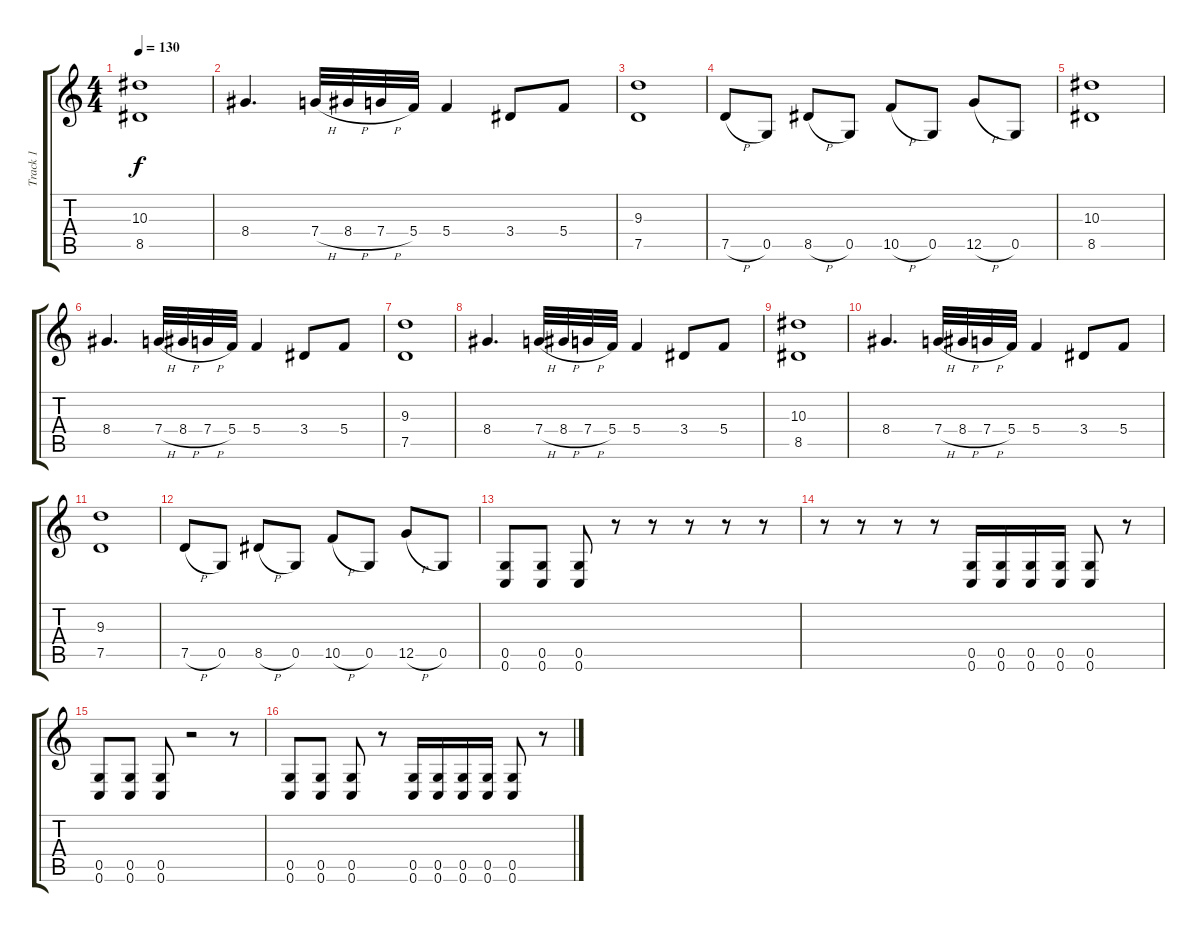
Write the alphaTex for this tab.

\track ("Track 1" "Track 1") {instrument distortionguitar}
\staff {score tabs}
\tuning (D4 A3 F3 C3 G2 C2) {hide}
\ts (4 4)
\tempo 130
\clef g2
\ks c
(10.3 8.5).1{dy f} |
8.4.4{d} 7.4{h}.32 8.4{h}.32 7.4{h}.32 5.4.32 5.4.4 3.4.8 5.4.8 |
(9.3 7.5).1 |
7.5{h}.8 0.5.8 8.5{h}.8 0.5.8 10.5{h}.8 0.5.8 12.5{h}.8 0.5.8 |
(10.3 8.5).1 |
8.4.4{d} 7.4{h}.32 8.4{h}.32 7.4{h}.32 5.4.32 5.4.4 3.4.8 5.4.8 |
(9.3 7.5).1 |
8.4.4{d} 7.4{h}.32 8.4{h}.32 7.4{h}.32 5.4.32 5.4.4 3.4.8 5.4.8 |
(10.3 8.5).1 |
8.4.4{d} 7.4{h}.32 8.4{h}.32 7.4{h}.32 5.4.32 5.4.4 3.4.8 5.4.8 |
(9.3 7.5).1 |
7.5{h}.8 0.5.8 8.5{h}.8 0.5.8 10.5{h}.8 0.5.8 12.5{h}.8 0.5.8 |
(0.5 0.6).8 (0.5 0.6).8 (0.5 0.6).8 r.8 r.8 r.8 r.8 r.8 |
r.8 r.8 r.8 r.8 (0.5 0.6).16 (0.5 0.6).16 (0.5 0.6).16 (0.5 0.6).16 (0.5 0.6).8 r.8 |
(0.5 0.6).8 (0.5 0.6).8 (0.5 0.6).8 r.2 r.8 |
(0.5 0.6).8 (0.5 0.6).8 (0.5 0.6).8 r.8 (0.5 0.6).16 (0.5 0.6).16 (0.5 0.6).16 (0.5 0.6).16 (0.5 0.6).8 r.8
